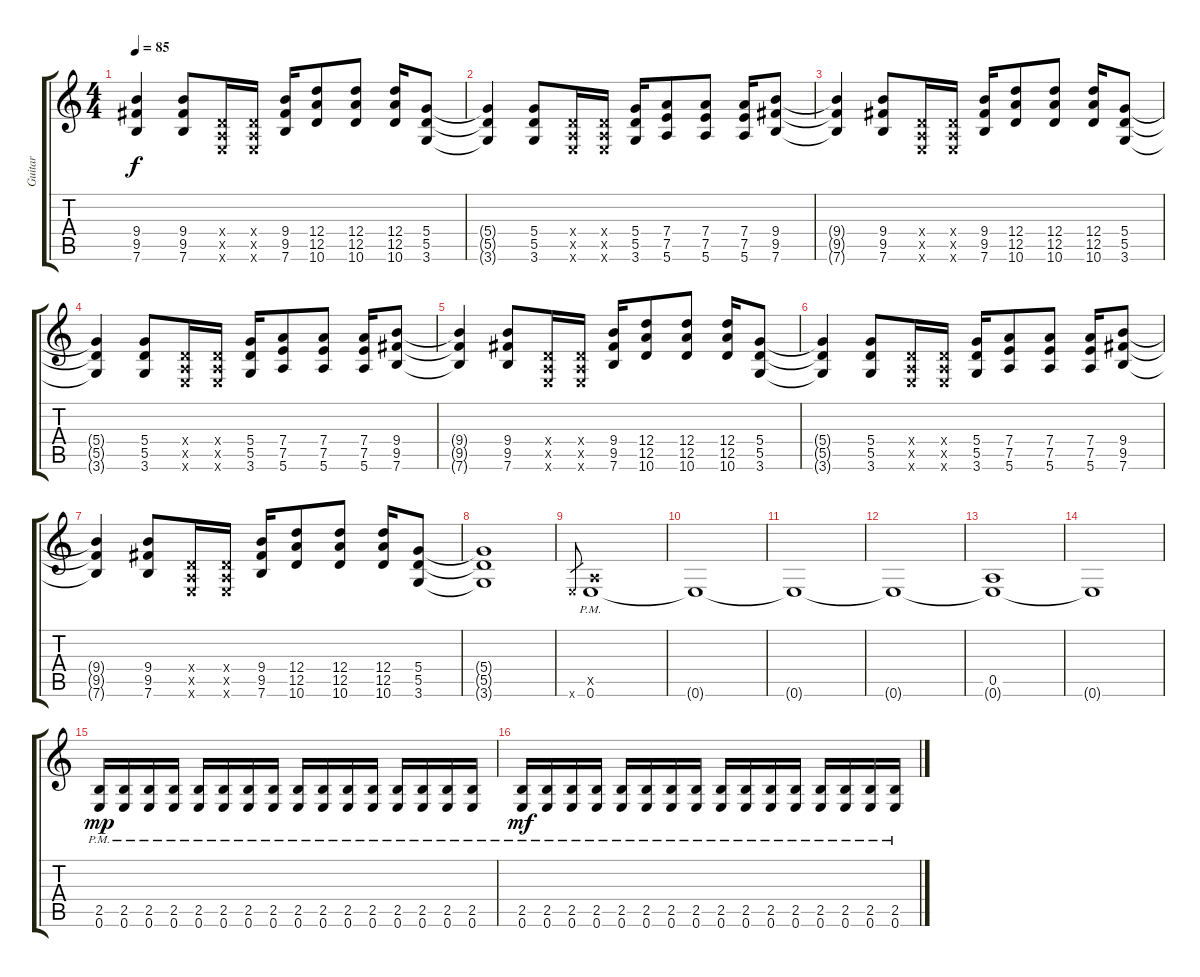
\track ("Guitar" "Guitar") {instrument electricguitarjazz}
\staff {score tabs}
\tuning (E4 B3 G3 D3 A2 E2) {hide}
\ts (4 4)
\tempo 85
\clef g2
\ks c
(9.4 9.5 7.6).4{dy f instrument distortionguitar} (9.4 9.5 7.6).8 (0.4{x} 0.5{x} 0.6{x}).16 (0.4{x} 0.5{x} 0.6{x}).16 (9.4 9.5 7.6).16 (12.4 12.5 10.6).8 (12.4 12.5 10.6).8 (12.4 12.5 10.6).16 (5.4 5.5 3.6).8 |
(5.4{t} 5.5{t} 3.6{t}).4 (5.4 5.5 3.6).8 (0.4{x} 0.5{x} 0.6{x}).16 (0.4{x} 0.5{x} 0.6{x}).16 (5.4 5.5 3.6).16 (7.4 7.5 5.6).8 (7.4 7.5 5.6).8 (7.4 7.5 5.6).16 (9.4 9.5 7.6).8 |
(9.4{t} 9.5{t} 7.6{t}).4 (9.4 9.5 7.6).8 (0.4{x} 0.5{x} 0.6{x}).16 (0.4{x} 0.5{x} 0.6{x}).16 (9.4 9.5 7.6).16 (12.4 12.5 10.6).8 (12.4 12.5 10.6).8 (12.4 12.5 10.6).16 (5.4 5.5 3.6).8 |
(5.4{t} 5.5{t} 3.6{t}).4 (5.4 5.5 3.6).8 (0.4{x} 0.5{x} 0.6{x}).16 (0.4{x} 0.5{x} 0.6{x}).16 (5.4 5.5 3.6).16 (7.4 7.5 5.6).8 (7.4 7.5 5.6).8 (7.4 7.5 5.6).16 (9.4 9.5 7.6).8 |
(9.4{t} 9.5{t} 7.6{t}).4 (9.4 9.5 7.6).8 (0.4{x} 0.5{x} 0.6{x}).16 (0.4{x} 0.5{x} 0.6{x}).16 (9.4 9.5 7.6).16 (12.4 12.5 10.6).8 (12.4 12.5 10.6).8 (12.4 12.5 10.6).16 (5.4 5.5 3.6).8 |
(5.4{t} 5.5{t} 3.6{t}).4 (5.4 5.5 3.6).8 (0.4{x} 0.5{x} 0.6{x}).16 (0.4{x} 0.5{x} 0.6{x}).16 (5.4 5.5 3.6).16 (7.4 7.5 5.6).8 (7.4 7.5 5.6).8 (7.4 7.5 5.6).16 (9.4 9.5 7.6).8 |
(9.4{t} 9.5{t} 7.6{t}).4 (9.4 9.5 7.6).8 (0.4{x} 0.5{x} 0.6{x}).16 (0.4{x} 0.5{x} 0.6{x}).16 (9.4 9.5 7.6).16 (12.4 12.5 10.6).8 (12.4 12.5 10.6).8 (12.4 12.5 10.6).16 (5.4 5.5 3.6).8 |
(5.4{t} 5.5{t} 3.6{t}).1 |
0.6{x}.8{gr} (0.5{x} 0.6{pm}).1 |
0.6{t}.1 |
0.6{t}.1 |
0.6{t}.1 |
(0.5 0.6{t}).1 |
0.6{t}.1 |
(2.5{pm} 0.6{pm}).16{dy mp} (2.5{pm} 0.6{pm}).16 (2.5{pm} 0.6{pm}).16 (2.5{pm} 0.6{pm}).16 (2.5{pm} 0.6{pm}).16 (2.5{pm} 0.6{pm}).16 (2.5{pm} 0.6{pm}).16 (2.5{pm} 0.6{pm}).16 (2.5{pm} 0.6{pm}).16 (2.5{pm} 0.6{pm}).16 (2.5{pm} 0.6{pm}).16 (2.5{pm} 0.6{pm}).16 (2.5{pm} 0.6{pm}).16 (2.5{pm} 0.6{pm}).16 (2.5{pm} 0.6{pm}).16 (2.5{pm} 0.6{pm}).16 |
(2.5{pm} 0.6{pm}).16{dy mf} (2.5{pm} 0.6{pm}).16 (2.5{pm} 0.6{pm}).16 (2.5{pm} 0.6{pm}).16 (2.5{pm} 0.6{pm}).16 (2.5{pm} 0.6{pm}).16 (2.5{pm} 0.6{pm}).16 (2.5{pm} 0.6{pm}).16 (2.5{pm} 0.6{pm}).16 (2.5{pm} 0.6{pm}).16 (2.5{pm} 0.6{pm}).16 (2.5{pm} 0.6{pm}).16 (2.5{pm} 0.6{pm}).16 (2.5{pm} 0.6{pm}).16 (2.5{pm} 0.6{pm}).16 (2.5{pm} 0.6{pm}).16
